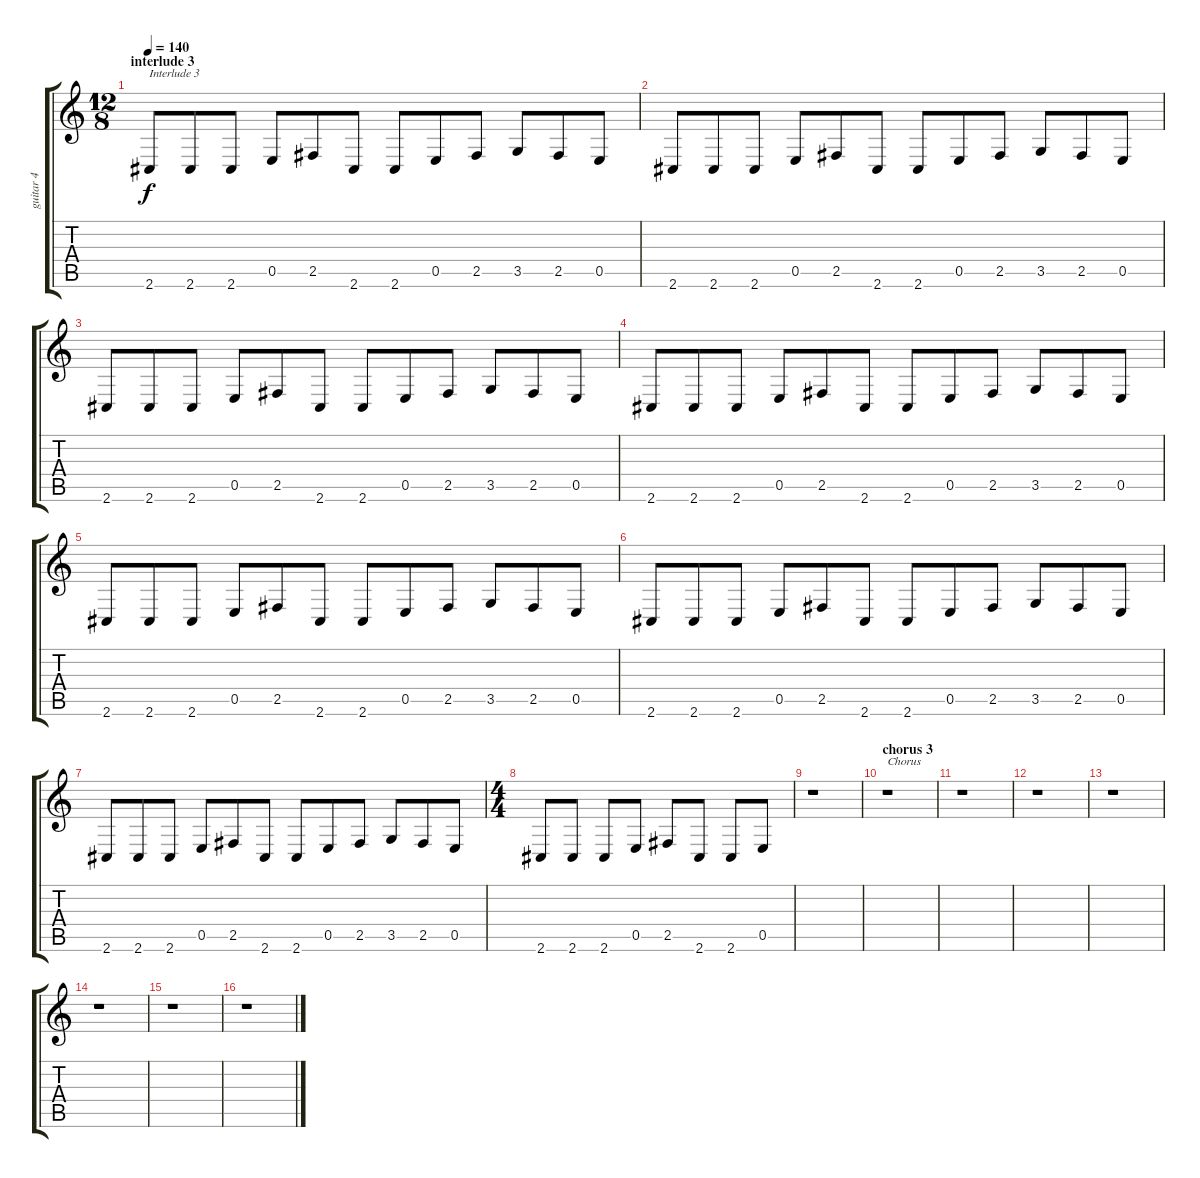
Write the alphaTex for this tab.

\track ("guitar 4" "guitar 4") {instrument overdrivenguitar}
\staff {score tabs}
\tuning (B3 G3 D3 A2 E2 B1) {hide}
\ts (12 8)
\section ("" "interlude 3")
\tempo 140
\clef g2
\ks c
2.6.8{txt "Interlude 3" dy f} 2.6.8 2.6.8 0.5.8 2.5.8 2.6.8 2.6.8 0.5.8 2.5.8 3.5.8 2.5.8 0.5.8 |
2.6.8 2.6.8 2.6.8 0.5.8 2.5.8 2.6.8 2.6.8 0.5.8 2.5.8 3.5.8 2.5.8 0.5.8 |
2.6.8 2.6.8 2.6.8 0.5.8 2.5.8 2.6.8 2.6.8 0.5.8 2.5.8 3.5.8 2.5.8 0.5.8 |
2.6.8 2.6.8 2.6.8 0.5.8 2.5.8 2.6.8 2.6.8 0.5.8 2.5.8 3.5.8 2.5.8 0.5.8 |
2.6.8 2.6.8 2.6.8 0.5.8 2.5.8 2.6.8 2.6.8 0.5.8 2.5.8 3.5.8 2.5.8 0.5.8 |
2.6.8 2.6.8 2.6.8 0.5.8 2.5.8 2.6.8 2.6.8 0.5.8 2.5.8 3.5.8 2.5.8 0.5.8 |
2.6.8 2.6.8 2.6.8 0.5.8 2.5.8 2.6.8 2.6.8 0.5.8 2.5.8 3.5.8 2.5.8 0.5.8 |
\ts (4 4)
2.6.8 2.6.8 2.6.8 0.5.8 2.5.8 2.6.8 2.6.8 0.5.8 |
r.1 |
\section ("" "chorus 3")
r.1{txt "Chorus"} |
r.1 |
r.1 |
r.1 |
r.1 |
r.1 |
r.1
